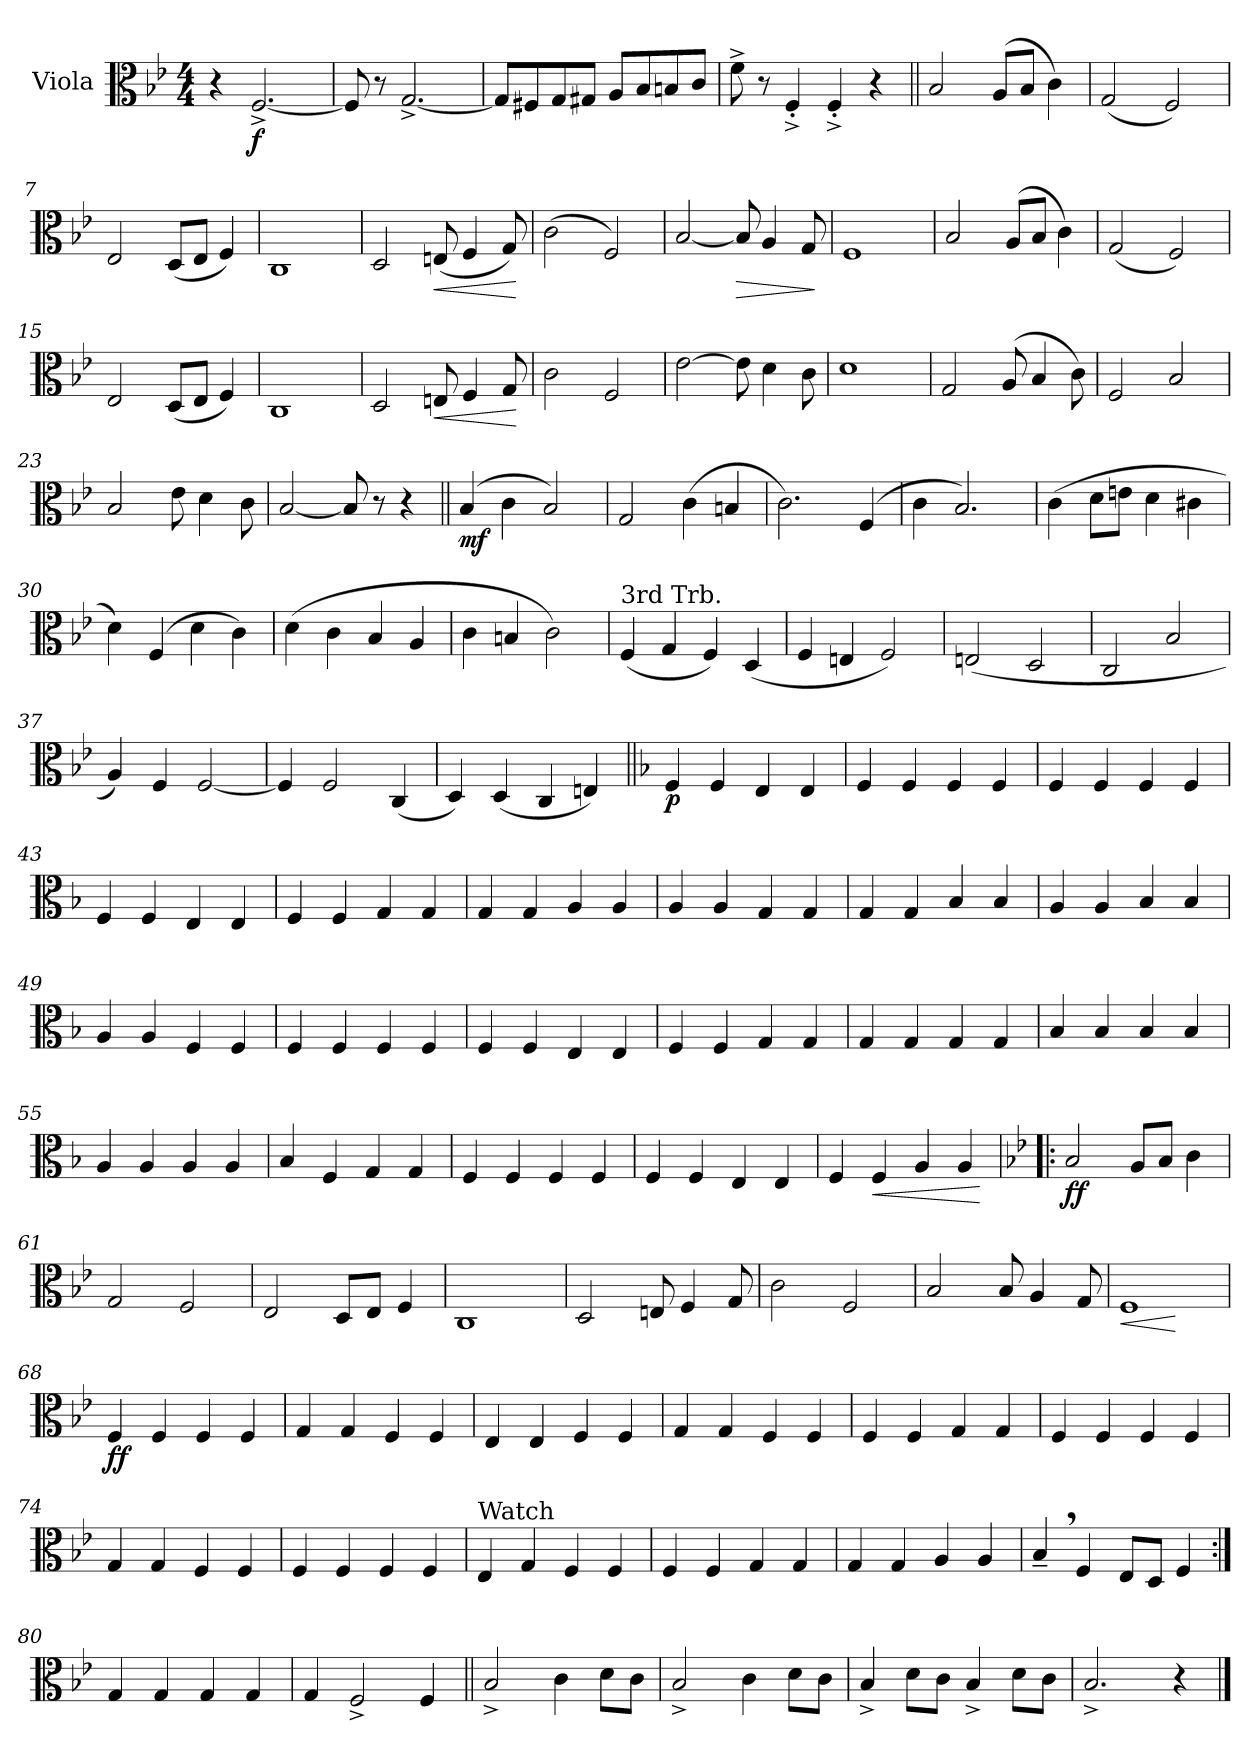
**kern	**dynam
*part1	*part1
*staff1	*staff1
*I"Viola	*
*I'Vla.	*
*clefC3	*
*k[b-e-]	*
*M4/4	*
=1	=1
4r	.
!	!LO:DY:b
[2.F^/	f
=2	=2
8F/]	.
8r	.
[2.G^/	.
=3	=3
8G/L]	.
8F#X/	.
8G/	.
8G#X/J	.
8A/L	.
8B-/	.
8Bn/	.
8c/J	.
=4	=4
8f^\	.
8r	.
4F'^/	.
4F'^/	.
4r	.
=5||	=5||
2B-/	.
(8A/L	.
8B-/J	.
4c\)	.
=6	=6
(2G/	.
2F/)	.
=7	=7
2E-/	.
(8D/L	.
8E-/J	.
4F/)	.
=8	=8
1C	.
!!LO:LB:g=z
=9	=9
2D/	.
!	!LO:HP:b
(8En/	<
4F/	.
8G/)	.
.	[
=10	=10
(2c\	.
2F/)	.
=11	=11
[2B-/	.
!	!LO:HP:b
8B-/]	>
4A/	.
8G/	.
.	]
=12	=12
1F	.
=13	=13
2B-/	.
(8A/L	.
8B-/J	.
4c\)	.
=14	=14
(2G/	.
2F/)	.
=15	=15
2E-/	.
(8D/L	.
8E-/J	.
4F/)	.
=16	=16
1C	.
=17	=17
2D/	.
!	!LO:HP:b
8En/	<
4F/	.
8G/	.
.	[
=18	=18
2c\	.
2F/	.
!!LO:LB:g=z
=19	=19
[2e-\	.
8e-\]	.
4d\	.
8c\	.
=20	=20
1d	.
=21	=21
2G/	.
(8A/	.
4B-/	.
8c\)	.
=22	=22
2F/	.
2B-/	.
=23	=23
2B-/	.
8e-\	.
4d\	.
8c\	.
=24	=24
[2B-/	.
8B-/]	.
8r	.
4r	.
=25||	=25||
!	!LO:DY:b
(4B-/	mf
4c\	.
2B-/)	.
=26	=26
2G/	.
(4c\	.
4Bn/	.
=27	=27
2.c\)	.
(4F/	.
=28	=28
4c\	.
2.B-/)	.
!!LO:LB:g=z
=29	=29
(4c\	.
8d\L	.
8en\J	.
4d\	.
4c#X\	.
=30	=30
4d\)	.
(4F/	.
4d\	.
4c\)	.
=31	=31
(4d\	.
4c\	.
4B-/	.
4A/	.
=32	=32
4c\	.
4Bn/	.
2c\)	.
=33	=33
!LO:TX:a:t=3rd Trb.	!
(4F/	.
4G/	.
4F/)	.
(4D/	.
=34	=34
4F/	.
4En/	.
2F/)	.
=35	=35
(2En/	.
2D/	.
=36	=36
2C/	.
2B-/	.
=37	=37
4A/)	.
4F/	.
[2F/	.
=38	=38
4F/]	.
2F/	.
(4C/	.
!!LO:LB:g=z
=39	=39
4D/)	.
(4D/	.
4C/	.
4En/)	.
=40||	=40||
*k[b-]	*
!	!LO:DY:b
4F/	p
4F/	.
4E/	.
4E/	.
=41	=41
4F/	.
4F/	.
4F/	.
4F/	.
=42	=42
4F/	.
4F/	.
4F/	.
4F/	.
=43	=43
4F/	.
4F/	.
4E/	.
4E/	.
=44	=44
4F/	.
4F/	.
4G/	.
4G/	.
=45	=45
4G/	.
4G/	.
4A/	.
4A/	.
=46	=46
4A/	.
4A/	.
4G/	.
4G/	.
!!LO:LB:g=z
=47	=47
4G/	.
4G/	.
4B-/	.
4B-/	.
=48	=48
4A/	.
4A/	.
4B-/	.
4B-/	.
=49	=49
4A/	.
4A/	.
4F/	.
4F/	.
=50	=50
4F/	.
4F/	.
4F/	.
4F/	.
=51	=51
4F/	.
4F/	.
4E/	.
4E/	.
=52	=52
4F/	.
4F/	.
4G/	.
4G/	.
=53	=53
4G/	.
4G/	.
4G/	.
4G/	.
=54	=54
4B-/	.
4B-/	.
4B-/	.
4B-/	.
=55	=55
4A/	.
4A/	.
4A/	.
4A/	.
!!LO:LB:g=z
=56	=56
4B-/	.
4F/	.
4G/	.
4G/	.
=57	=57
4F/	.
4F/	.
4F/	.
4F/	.
=58	=58
4F/	.
4F/	.
4E/	.
4E/	.
=59	=59
4F/	.
!	!LO:HP:b
4F/	<
4A/	.
4A/	.
.	[
=60!|:	=60!|:
*k[b-e-]	*
!	!LO:DY:b
!	!LO:DY:n=1:b
2B-/	f f
8A/L	.
8B-/J	.
4c\	.
=61	=61
2G/	.
2F/	.
=62	=62
2E-/	.
8D/L	.
8E-/J	.
4F/	.
=63	=63
1C	.
=64	=64
2D/	.
8En/	.
4F/	.
8G/	.
!!LO:LB:g=z
=65	=65
2c\	.
2F/	.
=66	=66
2B-/	.
8B-/	.
4A/	.
8G/	.
=67	=67
!	!LO:HP:b
1F	<
.	[
=68	=68
!	!LO:DY:b
4F/	ff
4F/	.
4F/	.
4F/	.
=69	=69
4G/	.
4G/	.
4F/	.
4F/	.
=70	=70
4E-/	.
4E-/	.
4F/	.
4F/	.
=71	=71
4G/	.
4G/	.
4F/	.
4F/	.
=72	=72
4F/	.
4F/	.
4G/	.
4G/	.
=73	=73
4F/	.
4F/	.
4F/	.
4F/	.
=74	=74
4G/	.
4G/	.
4F/	.
4F/	.
!!LO:LB:g=z
=75	=75
4F/	.
4F/	.
4F/	.
4F/	.
=76	=76
!LO:TX:a:t=Watch	!
4E-/	.
4G/	.
4F/	.
4F/	.
=77	=77
4F/	.
4F/	.
4G/	.
4G/	.
=78	=78
4G/	.
4G/	.
4A/	.
4A/	.
=79	=79
4B-~,/	.
4F/	.
8E-/L	.
8D/J	.
4F/	.
=80:|!	=80:|!
4G/	.
4G/	.
4G/	.
4G/	.
=81	=81
4G/	.
2F^/	.
4F/	.
=82||	=82||
2B-^/	.
4c\	.
8d\L	.
8c\J	.
=83	=83
2B-^/	.
4c\	.
8d\L	.
8c\J	.
!!LO:PB:g=z
=84	=84
4B-^/	.
8d\L	.
8c\J	.
4B-^/	.
8d\L	.
8c\J	.
=85	=85
2.B-^/	.
4r	.
==	==
*-	*-
